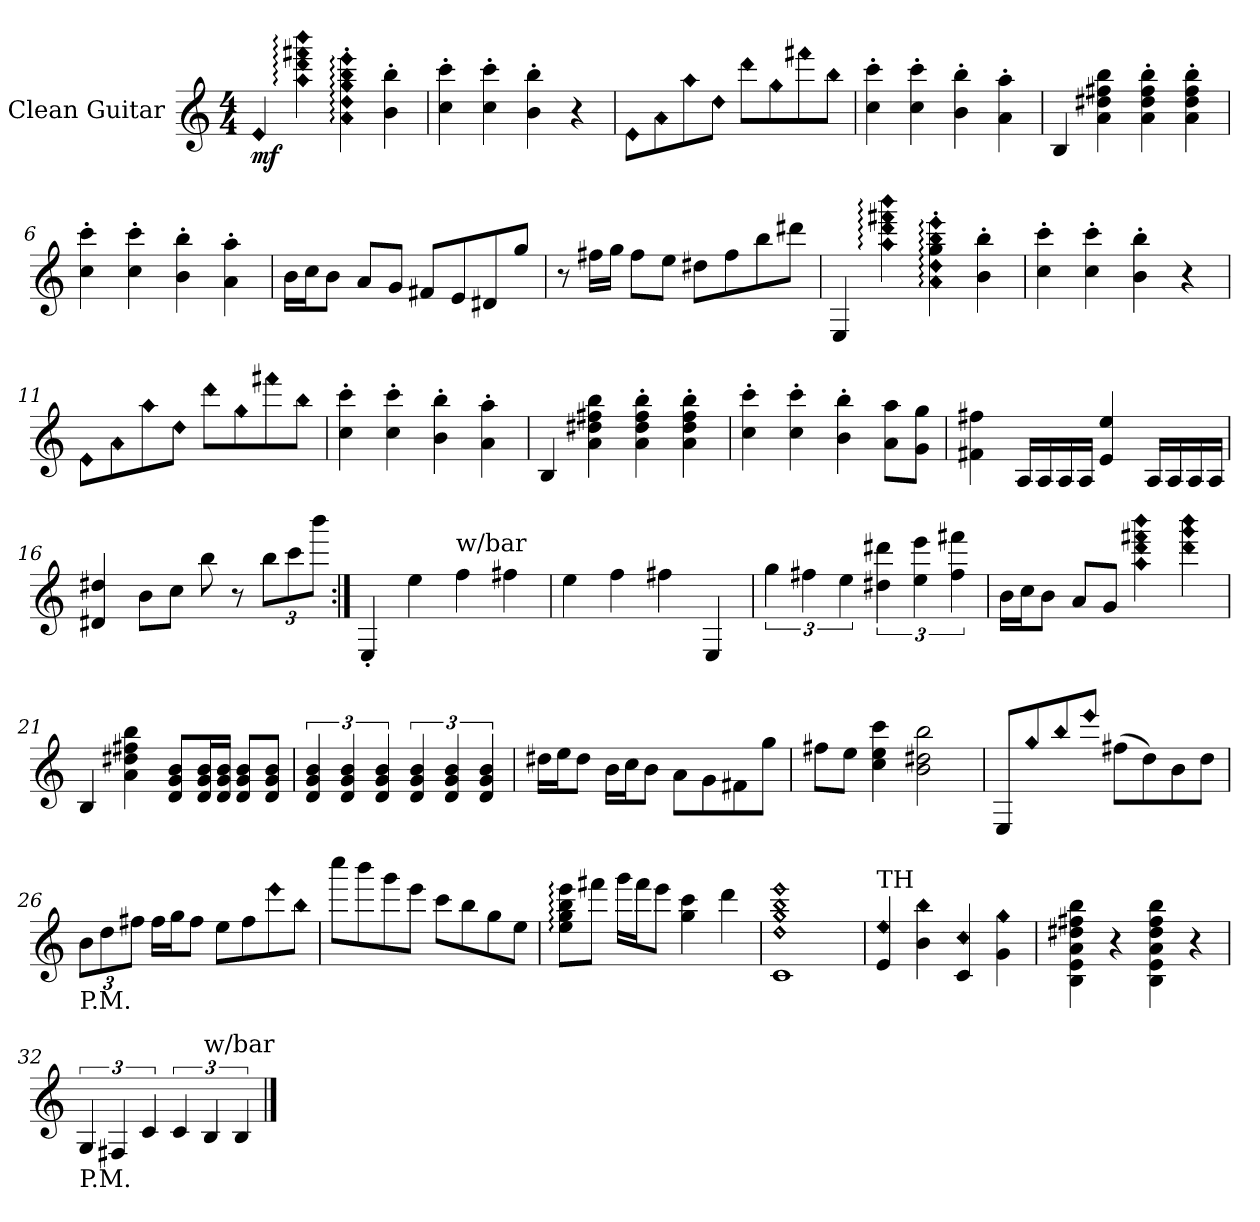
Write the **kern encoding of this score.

**kern	**dynam
*part1	*part1
*staff1	*staff1
*I"Clean Guitar	*
*clefG2	*
*ITrd7c12	*
*k[]	*
*C:	*
*M4/4	*
*MM230	*
=1	=1
!LO:N:head=diamond	!LO:DY:b
4E/	mf
!LO:N:n=1:head=diamond	!
!LO:N:n=2:head=diamond	!
!LO:N:n=3:head=diamond	!
!LO:N:n=4:head=diamond	!
4a\:: 4dd\:: 4ff#X\:: 4bb\::	.
!LO:N:n=1:head=diamond	!
!LO:N:n=2:head=diamond	!
!LO:N:n=3:head=diamond	!
!LO:N:n=4:head=diamond	!
!LO:N:n=5:head=diamond	!
4A\::' 4d\::' 4g\::' 4b\::' 4ee\::'	.
4B\' 4b\'	.
=2	=2
4c\' 4cc\'	.
4c\' 4cc\'	.
4B\' 4b\'	.
4r	.
=3	=3
!LO:N:head=diamond	!
8E\L	.
!LO:N:head=diamond	!
8A\	.
!LO:N:head=diamond	!
8a\	.
!LO:N:head=diamond	!
8d\J	.
!LO:N:head=diamond	!
8dd\L	.
!LO:N:head=diamond	!
8g\	.
!LO:N:head=diamond	!
8ff#X\	.
!LO:N:head=diamond	!
8b\J	.
=4	=4
4c\' 4cc\'	.
4c\' 4cc\'	.
4B\' 4b\'	.
4A\' 4a\'	.
=5	=5
4BB/	.
4A\ 4d#X\ 4f#X\ 4b\	.
4A\' 4d#\' 4f#\' 4b\'	.
4A\' 4d#\' 4f#\' 4b\'	.
=6	=6
4c\' 4cc\'	.
4c\' 4cc\'	.
4B\' 4b\'	.
4A\' 4a\'	.
!!LO:LB:g=z
=7	=7
16B\LL	.
16c\J	.
8B\J	.
8A/L	.
8G/J	.
8F#X/L	.
8E/	.
8D#X/	.
8g/J	.
=8	=8
8r	.
16f#X\LL	.
16g\JJ	.
8f#\L	.
8e\J	.
8d#X\L	.
8f#\	.
8b\	.
8dd#X\J	.
=9	=9
4EE/	.
!LO:N:n=1:head=diamond	!
!LO:N:n=2:head=diamond	!
!LO:N:n=3:head=diamond	!
!LO:N:n=4:head=diamond	!
4a\:: 4dd\:: 4ff#X\:: 4bb\::	.
!LO:N:n=1:head=diamond	!
!LO:N:n=2:head=diamond	!
!LO:N:n=4:head=diamond	!
!LO:N:n=5:head=diamond	!
4A\::' 4d\::' 4g\::' 4b\::' 4ee\::'	.
4B\' 4b\'	.
=10	=10
4c\' 4cc\'	.
4c\' 4cc\'	.
4B\' 4b\'	.
4r	.
!!LO:LB:g=z
=11	=11
!LO:N:head=diamond	!
8E\L	.
!LO:N:head=diamond	!
8A\	.
!LO:N:head=diamond	!
8a\	.
!LO:N:head=diamond	!
8d\J	.
!LO:N:head=diamond	!
8dd\L	.
!LO:N:head=diamond	!
8g\	.
!LO:N:head=diamond	!
8ff#X\	.
!LO:N:head=diamond	!
8b\J	.
=12	=12
4c\' 4cc\'	.
4c\' 4cc\'	.
4B\' 4b\'	.
4A\' 4a\'	.
=13	=13
4BB/	.
4A\ 4d#X\ 4f#X\ 4b\	.
4A\' 4d#\' 4f#\' 4b\'	.
4A\' 4d#\' 4f#\' 4b\'	.
=14	=14
4c\' 4cc\'	.
4c\' 4cc\'	.
4B\' 4b\'	.
8A\ 8a\L	.
8G\ 8g\J	.
=15	=15
4F#X\ 4f#X\	.
16AA/LL	.
16AA/	.
16AA/	.
16AA/JJ	.
4E/ 4e/	.
16AA/LL	.
16AA/	.
16AA/	.
16AA/JJ	.
!!LO:LB:g=z
=16	=16
4D#X/ 4d#X/	.
8B\L	.
8c\J	.
8b\	.
8r	.
*Xbrackettup	*
12b\L	.
12cc\	.
12bb\J	.
=17:|!	=17:|!
4EE'/	.
4e\	.
!LO:TX:a:t=w/bar	!
4f\	.
4f#X\	.
=18	=18
4e\	.
4f\	.
4f#X\	.
4EE/	.
=19	=19
*brackettup	*
6g\	.
6f#X\	.
6e\	.
6d#X\ 6dd#X\	.
6e\ 6ee\	.
6f#\ 6ff#X\	.
=20	=20
16B\LL	.
16c\J	.
8B\J	.
8A/L	.
8G/J	.
!LO:N:n=1:head=diamond	!
!LO:N:n=2:head=diamond	!
!LO:N:n=3:head=diamond	!
!LO:N:n=4:head=diamond	!
4a\ 4dd\ 4ff#X\ 4bb\	.
!LO:N:n=1:head=diamond	!
!LO:N:n=2:head=diamond	!
!LO:N:n=3:head=diamond	!
4dd\ 4gg\ 4bb\	.
!!LO:LB:g=z
=21	=21
4BB/	.
4A\ 4d#X\ 4f#X\ 4b\	.
8D/ 8G/ 8B/L	.
16D/ 16G/ 16B/L	.
16D/ 16G/ 16B/JJ	.
8D/ 8G/ 8B/L	.
8D/ 8G/ 8B/J	.
=22	=22
6D/ 6G/ 6B/	.
6D/ 6G/ 6B/	.
6D/ 6G/ 6B/	.
6D/ 6G/ 6B/	.
6D/ 6G/ 6B/	.
6D/ 6G/ 6B/	.
=23	=23
16d#X\LL	.
16e\J	.
8d#\J	.
16B\LL	.
16c\J	.
8B\J	.
8A\L	.
8G\	.
8F#X\	.
8g\J	.
=24	=24
8f#X\L	.
8e\J	.
4c\ 4e\ 4cc\	.
2B\ 2d#X\ 2b\	.
!!LO:LB:g=z
=25	=25
8EE/L	.
!LO:N:head=diamond	!
8g/	.
!LO:N:head=diamond	!
8b/	.
!LO:N:head=diamond	!
8ee/J	.
(8f#X\L	.
8d\)	.
8B\	.
8d\J	.
=26	=26
*Xbrackettup	*
!LO:TX:b:t=P.M.	!
12B\L	.
12d\	.
12f#X\J	.
16f#\LL	.
16g\J	.
8f#\J	.
8e\L	.
8f#\	.
!LO:N:head=diamond	!
8ee\	.
!LO:N:head=diamond	!
8b\J	.
=27	=27
8ccc\L	.
8bb\	.
8gg\	.
8ee\J	.
8cc\L	.
8b\	.
8g\	.
8e\J	.
=28	=28
8e\:: 8g\:: 8b\:: 8ee\::L	.
8ff#X\J	.
16gg\LL	.
16ff#\J	.
8ee\J	.
4g\ 4cc\	.
4dd\	.
!!LO:LB:g=z
=29	=29
!LO:N:n=2:head=diamond	!
!LO:N:n=3:head=diamond	!
!LO:N:n=4:head=diamond	!
!LO:N:n=5:head=diamond	!
1C 1d 1g 1b 1ee	.
=30	=30
!LO:TX:a:t=TH	!
!LO:N:n=2:head=diamond	!
4E/ 4e/	.
!LO:N:n=2:head=diamond	!
4B\ 4b\	.
!LO:N:n=2:head=diamond	!
4C/ 4c/	.
!LO:N:n=2:head=diamond	!
4G\ 4g\	.
=31	=31
4BB\ 4E\ 4A\ 4d#X\ 4f#X\ 4b\	.
4r	.
4BB\ 4E\ 4A\ 4d#\ 4f#\ 4b\	.
4r	.
=32	=32
*brackettup	*
!LO:TX:b:t=P.M.	!
6GG/	.
6FF#X/	.
6C/	.
6C/	.
!LO:TX:a:t=w/bar	!
6BB/	.
6BB/	.
==	==
*-	*-
